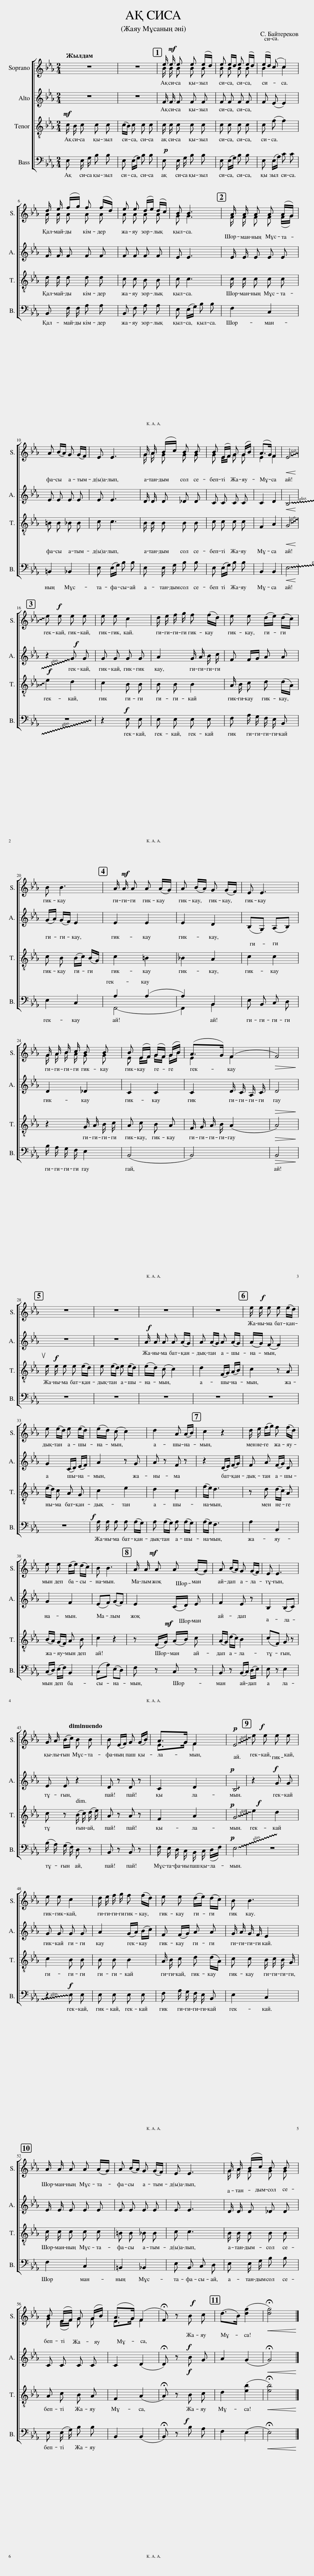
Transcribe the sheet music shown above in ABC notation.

X:1
%%score [ ( 1 2 ) 3 4 ( 5 6 ) ]
L:1/8
M:2/4
I:linebreak $
K:Eb
V:1 treble
V:2 treble
V:3 treble
V:4 treble-8
V:5 bass
V:6 bass
V:1
 z4 | z4 |!mf! e/ e/ e e (e/d/) | e e/d/ e (e/d/) | (e/d/) (c c2) |$ %5
 d/ e/ (f/g/) f (f/d/) | e e (d/e/) (d/c/) | B B3 | A/ A/ A A (A/G/) |$ A (B/A/) G (G/F/) | %10
 E E3 | G/ A/ (B/c/) B B | B (E/F/) G (G/B/) | (A>G) F2 |!<(! !~(!E4!<)! |$ %15
 !~)!e!f! e e e | e e c2 | d/ e/ f/ g/ f (f/d/) | e e (d/e/) (d/c/) |$ B B3 | %20
 A/!mf! A/ A A (A/G/) | A (B/A/) G (G/F/) | E E3 |$ G/ A/ B/ c/ B B | B (E/F/) (G/F/) (G/B/) | %25
 (A>G) (F2 |!>(! F4)!>)! |$ z4 | z4 | z4 | %30
 z4 | e/!f! e/ e e (e/d/) |$ e (e/d/) e (e/d/) | (e/d/) (c c2) | d2 A (A/B/) | %35
 c2 z2 | d/ e/ (f/g/) f (f/d/) |$ e e (d/e/) (d/c/) | B B3 | A/ A/!mf! A A (A/G/) | %40
 A (B/A/) G (G/F/) | E E3 |$ G/ A/ (B/c/) B B | B (E/F/) G (G/B/) | A>G F2 | %45
!p! !~(!E4 | !~)!e!f! e e e |$ e e c2 | d/ e/ f/ g/ f (f/d/) | e e (d/e/) (d/c/) | %50
 B B3 |$ A/ A/ A A (A/G/) | A (B/A/) G (G/F/) | E E3 | G/ A/ (B/c/) B B |$ %55
 B (E/F/) G (G/B/) | (A>G) (F2 | !fermata!F) z!f! B c | (d>B) ([dg]2 |!<(! !fermata![dg]4)!<)! |] %60
V:2
 x4 | x4 | B/ B/ B B B | B B B B | B2 c2 |$ %5
 A/ A/ A A A | A A A A | G G3 | F/ F/ F F (F/G/) |$ x4 | %10
 x4 | G/ A/ G G G | G E/F/ G G | E2 F2 | x4 |$ %15
 x4 | x4 | x4 | x4 |$ x4 | %20
 x4 | x4 | x4 |$ G/ A/ B/ A/ G G | E E/F/ G/F/ G/B/ | %25
 E2 F2 | x4 |$ x4 | x4 | x4 | %30
 x4 | x4 |$ x4 | x4 | x4 | %35
 x4 | x4 |$ x4 | x4 | x4 | %40
 x4 | x4 |$ x4 | x4 | E>G F2 | %45
 x4 | x4 |$ x4 | x4 | x4 | %50
 x4 |$ x4 | x4 | x4 | G/ A/ G G G |$ %55
 G (E/F/) G G | E>G F2 | x4 | x4 | x4 |] %60
V:3
 z4 | z4 | F/ F/ F F F | F F F F | F (E E2) |$ %5
 F/ F/ F F F | F F F F | E E3 | E/ E/ E E E |$ E E E E | %10
 E E3 | D/ D/ D _D D | C C C C | C2 D2 |!<(! !~(!B,4!<)! |$ %15
 z2!f! !~)!G G | G G G G | A2 G/ A/ B/ c/ | F F/G/ A A |$ (G/A/) (G/F/) E2 | %20
 E2 E2 | E2 D2 | (B,G,) (A,B,) |$ D2 _D2 | C2 C2 | %25
 C2 D/ C/ A,/ C/ | D4 |$ z4 | z4 |!f! A/ A/ A A (A/G/) | %30
 A (A/G/) A (A/G/) | (A/G/) (F F2) |$ G2 (C/D/) (E/F/) | A2 z G | A z F z | %35
 z2 (D/E/) (F/G/) | F A (F/G/) D |$ G2 F2 | (EF) (GF) | E2 (C/D/) E | %40
 F2 E z | B,2 (B,C) |$ E E z2 | D z D z | C2 D2 | %45
!p! !~(!B,4 | z2!f! !~)!G G |$ G G G G | A2 (G/A/) (B/c/) | F (F/G/) A A | %50
 G/ A/ G/ F/ E2 |$ E/ E/ E E E | E E E E | E E3 | D/ D/ D _D D |$ %55
 C C C C | C2 (D2 | !fermata!D) z!f!!f! B G | A2 (G2 |!<(! !fermata!G4)!<)! |] %60
V:4
!mf! c/ B/ c c c | (c/B/) c c c | c/ c/ c c c | c c c c | c (f f2) |$ %5
 d/ d/ d d d | c c B B | c c3 | c/ c/ c c c |$ =B B _B B | %10
 c c3 | B/ B/ B B B | c c c c | F2 A2 |!<(! !~(!G4!<)! |$ %15
!f! !~)!e2 d2 | c2 B B | B B B2 | A/ B/ c d (d/A/) |$ c B (B/c/) (B/G/) | %20
 c2 =B2 | _B2 A2 | c2 c2 |$ z2 G/ A/ B/ c/ | A c B A | %25
 F/ G/ A/ B/ (A2 |!>(!!>(! A4)!>)!!>)! |$ ue/!f! e/ e e (e/d/) | e (e/d/) e (e/d/) | (e/d/) (c c2) | %30
 d2 (F/G/) (A/B/) | c2 z A |$ (e/d/) c A G | c2 e2 | d2 c2 | %35
 (f/e/) d3 | z d (d/c/) A |$ (B/A/) (G/F/) A B | c2 z2 | z (E/!mf!G/) (A/B/) c | %40
 (A/G/) (d/c/) B2 | (cF) G z |$ c z (B/ c/) (d/ e/) | A z A z | F2 A2 | %45
!p! !~(!G4 |!f! !~)!e2 d2 |$ c2 B B | B B B2 | A/ B/ c d (d/A/) | %50
 c c B/ c/ B/ G/ |$ c/ c/ c c c | =B B _B B | c c3 | B/ B/ B B B |$ %55
 A c B A | F2 (A2 | !fermata!A) z B c | d2 ([eb]2 |!<(! !fermata![eb]4)!<)! |] %60
V:5
 E, E,/ G,/ B, B, | E, (E,/G,/) B, B, |!p! E, E,/ G,/ B, B, | E, (E,/G,/) B, B, | E, (E,/A,/) C C |$ %5
 B,, F,/ F,/ A, A, | B,, F, A, A, | E, (E,/G,/) B, B, | F,2 C,2 |$ =B,,2 _B,,2 | %10
 E, (E,/G,/) B, B, | E, E,/ G,/ B, B, | E, (E,/G,/) B, B, | B,,2 B,,2 |!<(! !~(!E,4!<)! |$ %15
 z4 | z2!f! !~)!E, E, | E, E, E, E, | F, A,/ G,/ F,/ E,/ B,, |$ E,2 C,2 | %20
 A,2 (A,2 | A,2) B,,2 | E, B,, C, D, |$ B,/ A,/ G,/ F,/ E,2 | (B,,4 | %25
 B,,4) |!>(! B,,4!>)! |$ z4 | z4 | z4 | %30
 z4 | z4 |$ z4 |!f! A,/ A,/ A, A, (A,/G,/) | A, (A,/G,/) A, (A,/G,/) | %35
 (A,/G,/) F,3 | A,2 B,,2 |$ (C,/D,/) (E,/F,/) B,,2 | (C,A,) (E,D,) | F, z C, z | %40
 B,, z (B,,/C,/) (D,/E,/) | E, z E,2 |$ (B,/ A,/) (G,/ F,/) D, z | B,, z B,, z | x4 | %45
!p! !~(!E,4 | z4 |$ z2!f! !~)!E, E, | E, E, E, E, | F, A,/ G,/ F,/ E,/ B,, | %50
 E,2 C,2 |$ F,2 C,2 | =B,,2 _B,,2 | E, B,, C, D, | E, E,/ G,/ B, B, |$ %55
 E, (E,/ G,/) B, B, | B,,2 (B,,2 | !fermata!B,,) z!f! B, A, | F,2 (E,2 |!<(! !fermata!E,4)!<)! |] %60
V:6
 x4 | x4 | x4 | x4 | x4 |$ %5
 x4 | x4 | x4 | x4 |$ x4 | %10
 x4 | x4 | x4 | x4 | x4 |$ %15
 x4 | x4 | x4 | x4 |$ x4 | %20
 (F,,4 | F,,2) B,,2 | x4 |$ x4 | x4 | %25
 x4 | x4 |$ x4 | x4 | x4 | %30
 x4 | x4 |$ x4 | x4 | x4 | %35
 x4 | x4 |$ x4 | x4 | x4 | %40
 x4 | x4 |$ x4 | x4 | F,/ E,/ D,/ C,/ B,,/ C,/ (D,/F,/) | %45
 x4 | x4 |$ x4 | x4 | x4 | %50
 x4 |$ x4 | x4 | x4 | x4 |$ %55
 x4 | x4 | x4 | x4 | x4 |] %60
